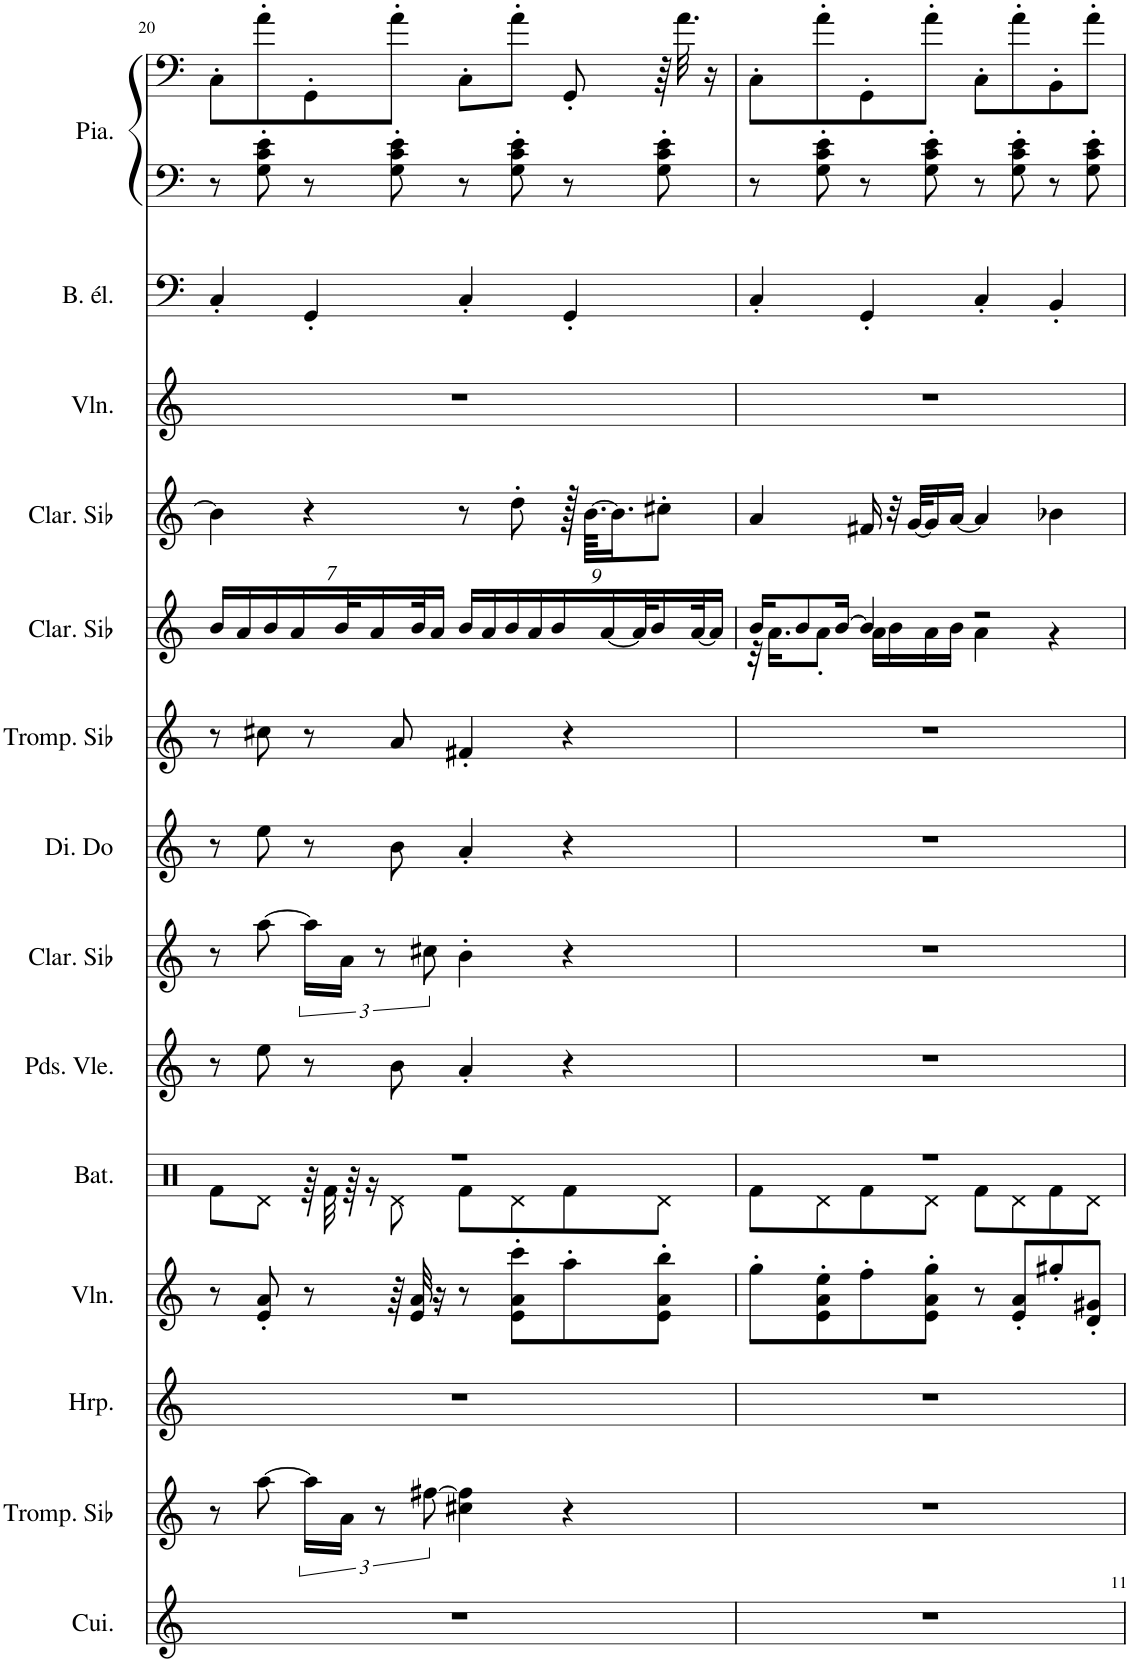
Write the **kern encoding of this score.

**kern	**kern	**kern	**kern	**kern	**kern	**kern	**kern	**kern	**kern	**kern	**kern	**kern	**kern	**kern
*part14	*part13	*part12	*part11	*part10	*part9	*part8	*part7	*part6	*part5	*part4	*part3	*part2	*part1	*part1
*staff15	*staff14	*staff13	*staff12	*staff11	*staff10	*staff9	*staff8	*staff7	*staff6	*staff5	*staff4	*staff3	*staff2	*staff1
*I"Cuivres, Brass Section	*I"Trompette en Sib, Muted Trumpet	*I"Harpe, Orchestral Harp	*I"Violon, Pizzicato Strings	*I"Batterie, Drums	*I"Pardessus de viole, Violin	*I"Clarinette en Sib, Clarinet Pipe	*I"Dizi en Do, Piccolo	*I"Trompette en Sib, Trumpet	*I"Clarinette en Sib, Clarinet Pipe	*I"Clarinette en Sib, Clarinet Pipe	*I"Violon, Tremolo Strings	*I"Basse électrique, Electric Bass (finger)	*I"Piano, Bright Acoustic Piano	*
*I'Cui.	*I'Tromp. Sib	*I'Hrp.	*I'Vln.	*I'Bat.	*I'Pds. Vle.	*I'Clar. Sib	*I'Di. Do	*I'Tromp. Sib	*I'Clar. Sib	*I'Clar. Sib	*I'Vln.	*I'B. él.	*I'Pia.	*
!!LO:PB:g=z
*clefG2	*clefG2	*clefG2	*clefG2	*clefX	*clefG2	*clefG2	*clefG2	*clefG2	*clefG2	*clefG2	*clefG2	*clefF4	*clefF4	*clefF4
*	*Trd1c2	*	*	*	*	*Trd1c2	*Trd-7c-12	*Trd1c2	*Trd1c2	*Trd1c2	*	*Trd7c12	*	*
*k[]	*k[]	*k[]	*k[]	*k[]	*k[]	*k[]	*k[]	*k[]	*k[]	*k[]	*k[]	*k[]	*k[]	*k[]
*M4/4	*M4/4	*M4/4	*M4/4	*M4/4	*M4/4	*M4/4	*M4/4	*M4/4	*M4/4	*M4/4	*M4/4	*M4/4	*M4/4	*M4/4
=20	=20	=20	=20	=20	=20	=20	=20	=20	=20	=20	=20	=20	=20	=20
*	*	*	*	*^	*	*	*	*	*	*	*	*	*	*
*	*	*	*	*	*	*	*	*	*	*Xbrackettup	*	*	*	*	*
1r	8r	1r	8r	1r	8Rf\L	8r	8r	8r	8r	14b/LL	4b\]	1r	4C'/	8r	8C'\L
.	.	.	.	.	.	.	.	.	.	14a/	.	.	.	.	.
.	[8aa\	.	8e/' 8a/'	.	8Rd\J	8ee\	[8aa\	8ee\	8cc#X\	.	.	.	.	8G\' 8c\' 8e\'	8a'\
.	.	.	.	.	.	.	.	.	.	14b/	.	.	.	.	.
.	.	.	.	.	.	.	.	.	.	14a/	.	.	.	.	.
.	24aa\LL]	.	8r	.	64r	8r	24aa\LL]	8r	8r	.	4r	.	4GG'/	8r	8GG'\
.	.	.	.	.	32Rf\	.	.	.	.	.	.	.	.	.	.
.	.	.	.	.	.	.	.	.	.	1920ryy	.	.	.	.	.
.	.	.	.	.	.	.	.	.	.	28b/K	.	.	.	.	.
.	24a\JJ	.	.	.	.	.	24a\JJ	.	.	.	.	.	.	.	.
.	.	.	.	.	64r	.	.	.	.	.	.	.	.	.	.
.	.	.	.	.	16r	.	.	.	.	.	.	.	.	.	.
.	.	.	.	.	.	.	.	.	.	14a/	.	.	.	.	.
.	12r	.	.	.	.	.	12r	.	.	.	.	.	.	.	.
.	.	.	64r	.	8Rd\	8b\	.	8b\	8a/	.	.	.	.	8G\' 8c\' 8e\'	8a'\J
.	.	.	32.e/ 32.a/	.	.	.	.	.	.	.	.	.	.	.	.
.	.	.	.	.	.	.	.	.	.	28b/K	.	.	.	.	.
.	[12ff#X\	.	.	.	.	.	12cc#X\	.	.	.	.	.	.	.	.
.	.	.	.	.	.	.	.	.	.	14a/JJ	.	.	.	.	.
.	.	.	16r	.	.	.	.	.	.	.	.	.	.	.	.
.	4cc#X\ 4ff#\]	.	8r	.	8Rf\L	4a'/	4b'\	4a'/	4f#X'/	.	8r	.	4C'/	8r	8C'\L
.	.	.	.	.	.	.	.	.	.	18b/LL	.	.	.	.	.
.	.	.	.	.	.	.	.	.	.	18a/	.	.	.	.	.
.	.	.	.	.	.	.	.	.	.	18b/	.	.	.	.	.
.	.	.	8e\' 8a\' 8ccc\'L	.	8Rd\	.	.	.	.	.	8dd'\	.	.	8G\' 8c\' 8e\'	8a'\J
.	.	.	.	.	.	.	.	.	.	18a/	.	.	.	.	.
.	.	.	.	.	.	.	.	.	.	18b/	.	.	.	.	.
.	4r	.	8aa'\	.	8Rf\	4r	4r	4r	4r	.	128r	.	4GG'/	8r	8GG'/
.	.	.	.	.	.	.	.	.	.	.	[64.b\KKLL	.	.	.	.
.	.	.	.	.	.	.	.	.	.	[18a/	.	.	.	.	.
.	.	.	.	.	.	.	.	.	.	.	16.b\J]	.	.	.	.
.	.	.	.	.	.	.	.	.	.	36a/K]	.	.	.	.	.
.	.	.	.	.	.	.	.	.	.	18b/	.	.	.	.	.
.	.	.	8e\' 8a\' 8bb\'J	.	8Rd\J	.	.	.	.	.	8cc#X'\J	.	.	8G\' 8c\' 8e\'	64r
.	.	.	.	.	.	.	.	.	.	.	.	.	.	.	32.a\
.	.	.	.	.	.	.	.	.	.	[36a/K	.	.	.	.	.
.	.	.	.	.	.	.	.	.	.	.	.	.	.	.	16r
.	.	.	.	.	.	.	.	.	.	18a/JJ]	.	.	.	.	.
1920ryy	1920ryy	1920ryy	1920ryy	1920ryy	1920ryy	1920ryy	1920ryy	1920ryy	1920ryy	.	1920ryy	1920ryy	1920ryy	1920ryy	1920ryy
=21	=21	=21	=21	=21	=21	=21	=21	=21	=21	=21	=21	=21	=21	=21	=21
*	*	*	*	*	*	*	*	*	*	*^	*	*	*	*	*
1r	1r	1r	8gg'\L	1r	8Rf\L	1r	1r	1r	1r	16b/KL	32r	4a/	1r	4C'/	8r	8C'\L
.	.	.	.	.	.	.	.	.	.	.	16.a\KL	.	.	.	.	.
.	.	.	.	.	.	.	.	.	.	8b/	.	.	.	.	.	.
.	.	.	8e\' 8a\' 8ee\'	.	8Rd\	.	.	.	.	.	8a'\J	.	.	.	8G\' 8c\' 8e\'	8a'\
.	.	.	.	.	.	.	.	.	.	[16b/Jk	.	.	.	.	.	.
.	.	.	8ff'\	.	8Rf\	.	.	.	.	4b/]	16a\LL	16f#X/	.	4GG'/	8r	8GG'\
.	.	.	.	.	.	.	.	.	.	.	16b\	32r	.	.	.	.
.	.	.	.	.	.	.	.	.	.	.	.	[32g/KLL	.	.	.	.
.	.	.	8e\' 8a\' 8gg\'J	.	8Rd\J	.	.	.	.	.	16a\	16g/]	.	.	8G\' 8c\' 8e\'	8a'\J
.	.	.	.	.	.	.	.	.	.	.	16b\JJ	[16a/JJ	.	.	.	.
.	.	.	8r	.	8Rf\L	.	.	.	.	2r	4a\	4a/]	.	4C'/	8r	8C'\L
.	.	.	8e/' 8a/'L	.	8Rd\	.	.	.	.	.	.	.	.	.	8G\' 8c\' 8e\'	8a'\
.	.	.	8gg#X'/	.	8Rf\	.	.	.	.	.	4r	4b-X\	.	4BB'/	8r	8BB'\
.	.	.	8d/' 8g#X/'J	.	8Rd\J	.	.	.	.	.	.	.	.	.	8G\' 8c\' 8e\'	8a'\J
*	*	*	*	*v	*v	*	*	*	*	*v	*v	*	*	*	*	*
=	=	=	=	=	=	=	=	=	=	=	=	=	=	=
*-	*-	*-	*-	*-	*-	*-	*-	*-	*-	*-	*-	*-	*-	*-
